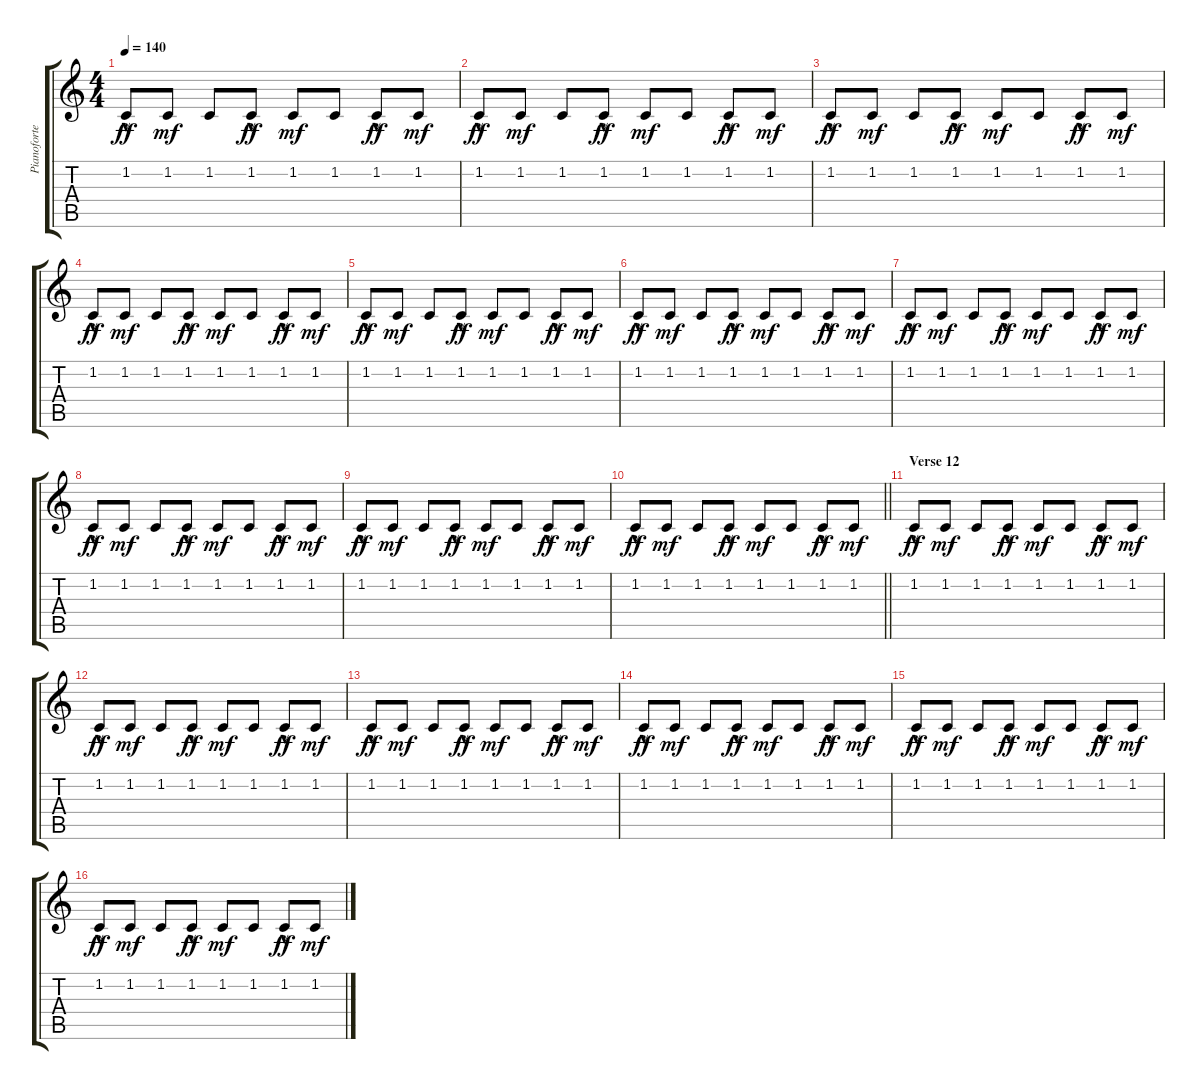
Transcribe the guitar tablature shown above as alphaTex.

\track ("Pianoforte" "Pianoforte") {instrument acousticgrandpiano}
\staff {score tabs}
\tuning (E4 B3 G3 D3 A2 E2) {hide}
\ts (4 4)
\tempo 140
\clef g2
\ks c
1.2{hac}.8{dy ff} 1.2.8{dy mf} 1.2.8 1.2{hac}.8{dy ff} 1.2.8{dy mf} 1.2.8 1.2{hac}.8{dy ff} 1.2.8{dy mf} |
1.2{hac}.8{dy ff} 1.2.8{dy mf} 1.2.8 1.2{hac}.8{dy ff} 1.2.8{dy mf} 1.2.8 1.2{hac}.8{dy ff} 1.2.8{dy mf} |
1.2{hac}.8{dy ff} 1.2.8{dy mf} 1.2.8 1.2{hac}.8{dy ff} 1.2.8{dy mf} 1.2.8 1.2{hac}.8{dy ff} 1.2.8{dy mf} |
1.2{hac}.8{dy ff} 1.2.8{dy mf} 1.2.8 1.2{hac}.8{dy ff} 1.2.8{dy mf} 1.2.8 1.2{hac}.8{dy ff} 1.2.8{dy mf} |
1.2{hac}.8{dy ff} 1.2.8{dy mf} 1.2.8 1.2{hac}.8{dy ff} 1.2.8{dy mf} 1.2.8 1.2{hac}.8{dy ff} 1.2.8{dy mf} |
1.2{hac}.8{dy ff} 1.2.8{dy mf} 1.2.8 1.2{hac}.8{dy ff} 1.2.8{dy mf} 1.2.8 1.2{hac}.8{dy ff} 1.2.8{dy mf} |
1.2{hac}.8{dy ff} 1.2.8{dy mf} 1.2.8 1.2{hac}.8{dy ff} 1.2.8{dy mf} 1.2.8 1.2{hac}.8{dy ff} 1.2.8{dy mf} |
1.2{hac}.8{dy ff} 1.2.8{dy mf} 1.2.8 1.2{hac}.8{dy ff} 1.2.8{dy mf} 1.2.8 1.2{hac}.8{dy ff} 1.2.8{dy mf} |
1.2{hac}.8{dy ff} 1.2.8{dy mf} 1.2.8 1.2{hac}.8{dy ff} 1.2.8{dy mf} 1.2.8 1.2{hac}.8{dy ff} 1.2.8{dy mf} |
\barLineRight lightlight
1.2{hac}.8{dy ff} 1.2.8{dy mf} 1.2.8 1.2{hac}.8{dy ff} 1.2.8{dy mf} 1.2.8 1.2{hac}.8{dy ff} 1.2.8{dy mf} |
\section ("" "Verse 12")
1.2{hac}.8{dy ff} 1.2.8{dy mf} 1.2.8 1.2{hac}.8{dy ff} 1.2.8{dy mf} 1.2.8 1.2{hac}.8{dy ff} 1.2.8{dy mf} |
1.2{hac}.8{dy ff} 1.2.8{dy mf} 1.2.8 1.2{hac}.8{dy ff} 1.2.8{dy mf} 1.2.8 1.2{hac}.8{dy ff} 1.2.8{dy mf} |
1.2{hac}.8{dy ff} 1.2.8{dy mf} 1.2.8 1.2{hac}.8{dy ff} 1.2.8{dy mf} 1.2.8 1.2{hac}.8{dy ff} 1.2.8{dy mf} |
1.2{hac}.8{dy ff} 1.2.8{dy mf} 1.2.8 1.2{hac}.8{dy ff} 1.2.8{dy mf} 1.2.8 1.2{hac}.8{dy ff} 1.2.8{dy mf} |
1.2{hac}.8{dy ff} 1.2.8{dy mf} 1.2.8 1.2{hac}.8{dy ff} 1.2.8{dy mf} 1.2.8 1.2{hac}.8{dy ff} 1.2.8{dy mf} |
1.2{hac}.8{dy ff} 1.2.8{dy mf} 1.2.8 1.2{hac}.8{dy ff} 1.2.8{dy mf} 1.2.8 1.2{hac}.8{dy ff} 1.2.8{dy mf}
